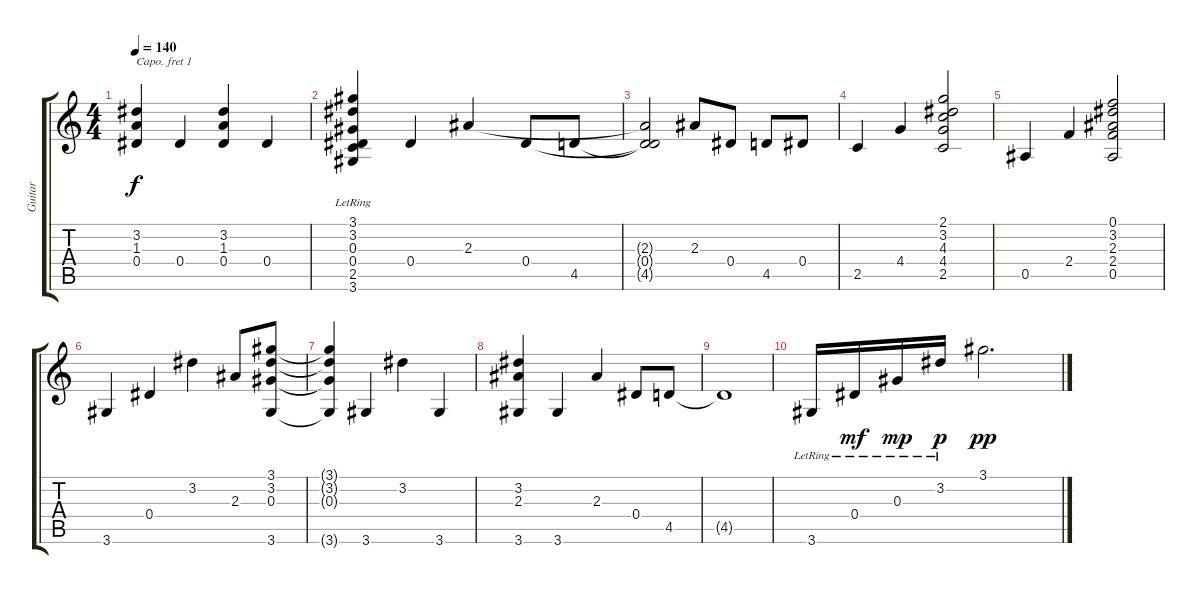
\track ("Guitar" "Guitar") {instrument acousticguitarsteel}
\staff {score tabs}
\capo 1
\tuning (E4 B3 G3 D3 A2 E2) {hide}
\ts (4 4)
\tempo 140
\clef g2
\ks c
(3.2{t} 1.3{t} 0.4{t}).4{dy f} 0.4.4 (3.2 1.3 0.4).4 0.4.4 |
(3.1{lr} 3.2{lr} 0.3{lr} 0.4{lr} 2.5{lr} 3.6{lr}).4 0.4.4 2.3.4 0.4.8 4.5.8 |
(2.3{t} 0.4{t} 4.5{t}).2 2.3.8 0.4.8 4.5.8 0.4.8 |
2.5.4 4.4.4 (2.1 3.2 4.3 4.4 2.5).2 |
0.5.4 2.4.4 (0.1 3.2 2.3 2.4 0.5).2 |
3.6.4 0.4.4 3.2.4 2.3.8 (3.1 3.2 0.3 3.6).8 |
(3.1{t} 3.2{t} 0.3{t} 3.6{t}).4 3.6.4 3.2.4 3.6.4 |
(3.2 2.3 3.6).4 3.6.4 2.3.4 0.4.8 4.5.8 |
4.5{t}.1 |
3.6{lr}.16 0.4{lr}.16{dy mf} 0.3{lr}.16{dy mp} 3.2{lr}.16{dy p} 3.1.2{d dy pp}
